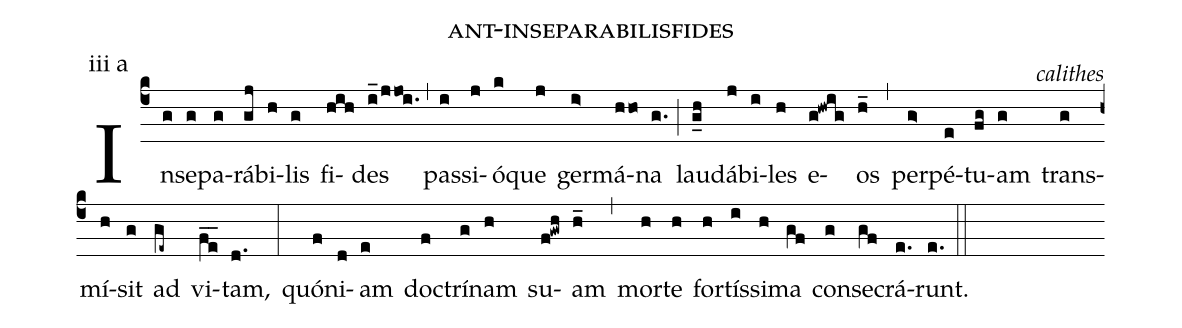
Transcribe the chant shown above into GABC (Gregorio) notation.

name: ant-inseparabilisfides;
commentary: calithes;
annotation: iii a;
%%
(c4) In(g)se(g)pa(g)rá(gj)bi(h)lis(g) fi(hih)des(i_/jjoi.) (,) pas(i)si(j)ó(k)que(j) ger(i>)má(hho)na(g.) (;) lau(g_h)dá(j)bi(i)les(h) e(g!hwig)os(h_) (,) per(g>)pé(e)tu(fg)am(g) trans(g)mí(h)sit(g) ad(ge~) vi(fe__)tam,(d.) (:) quó(f)ni(d)am(e) doc(f)trí(g)nam(h) su(f!gwh)am(h_) (,) mor(h)te(h) for(h)tís(i)si(h)ma(gf) con(g)se(gf)crá(e.)runt.(e.) (::)
